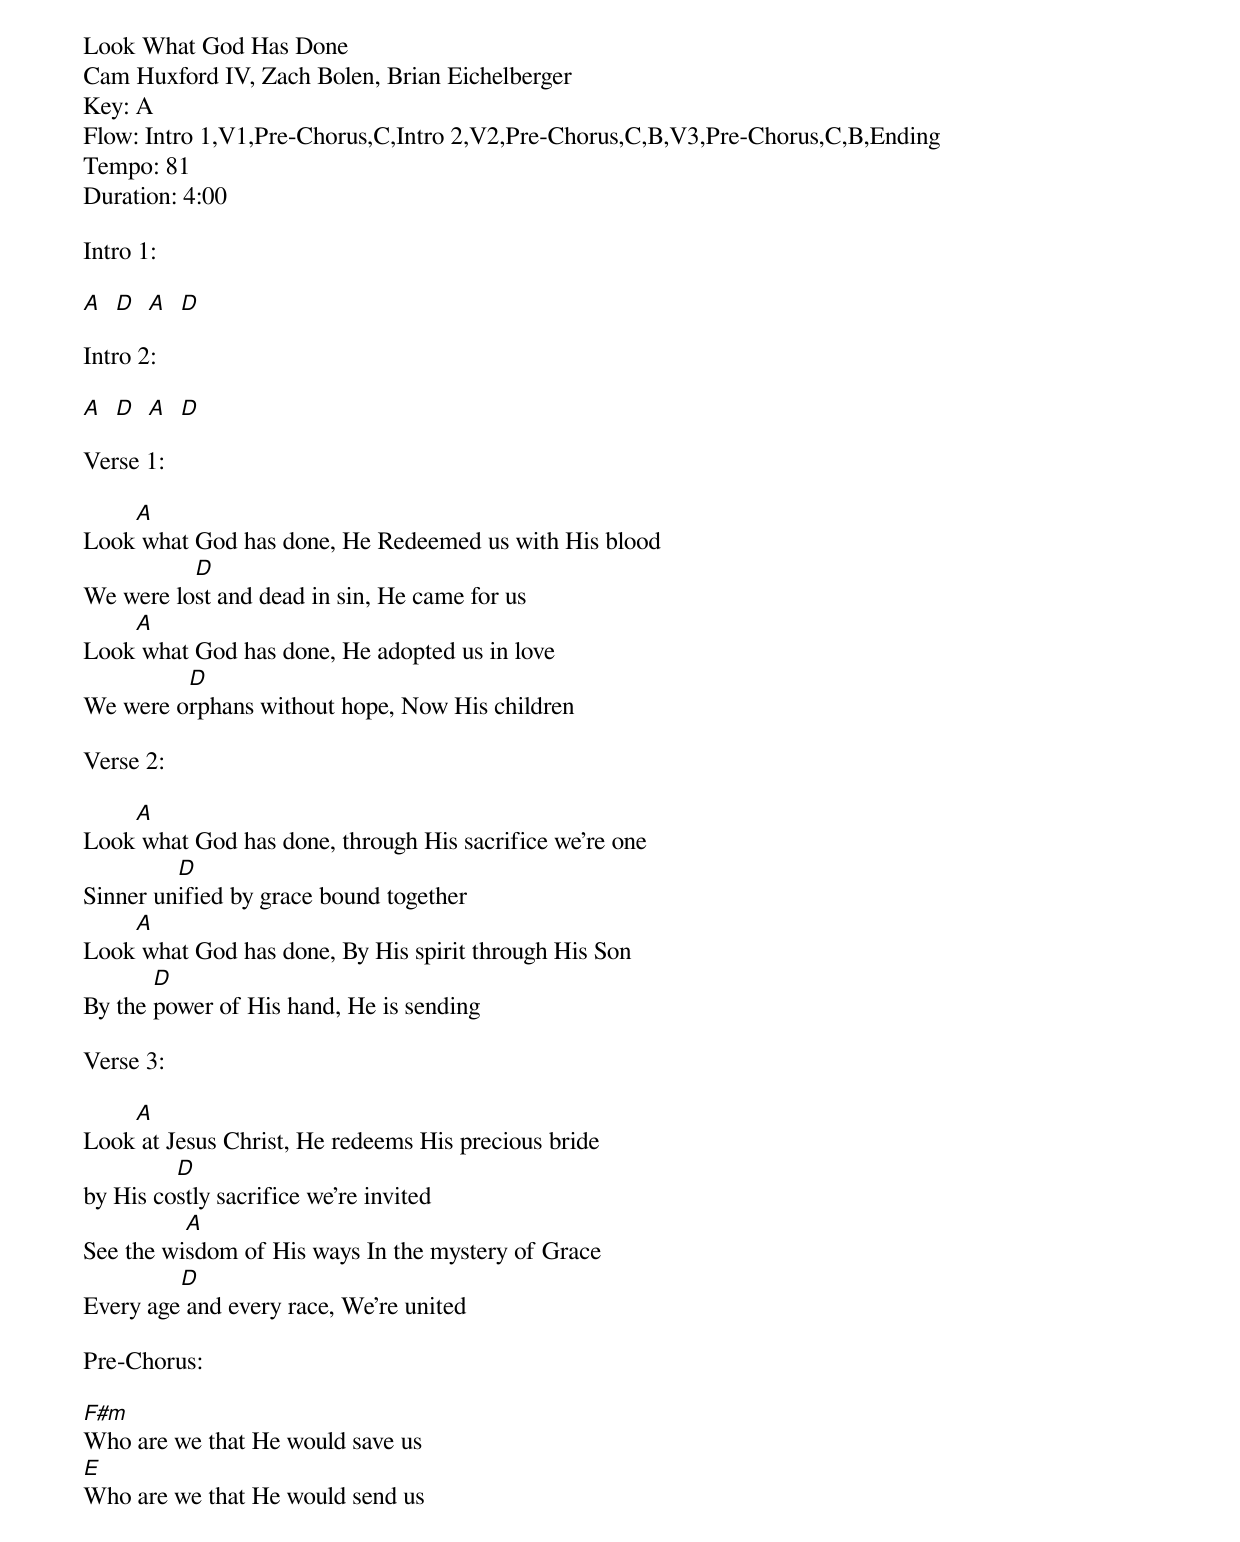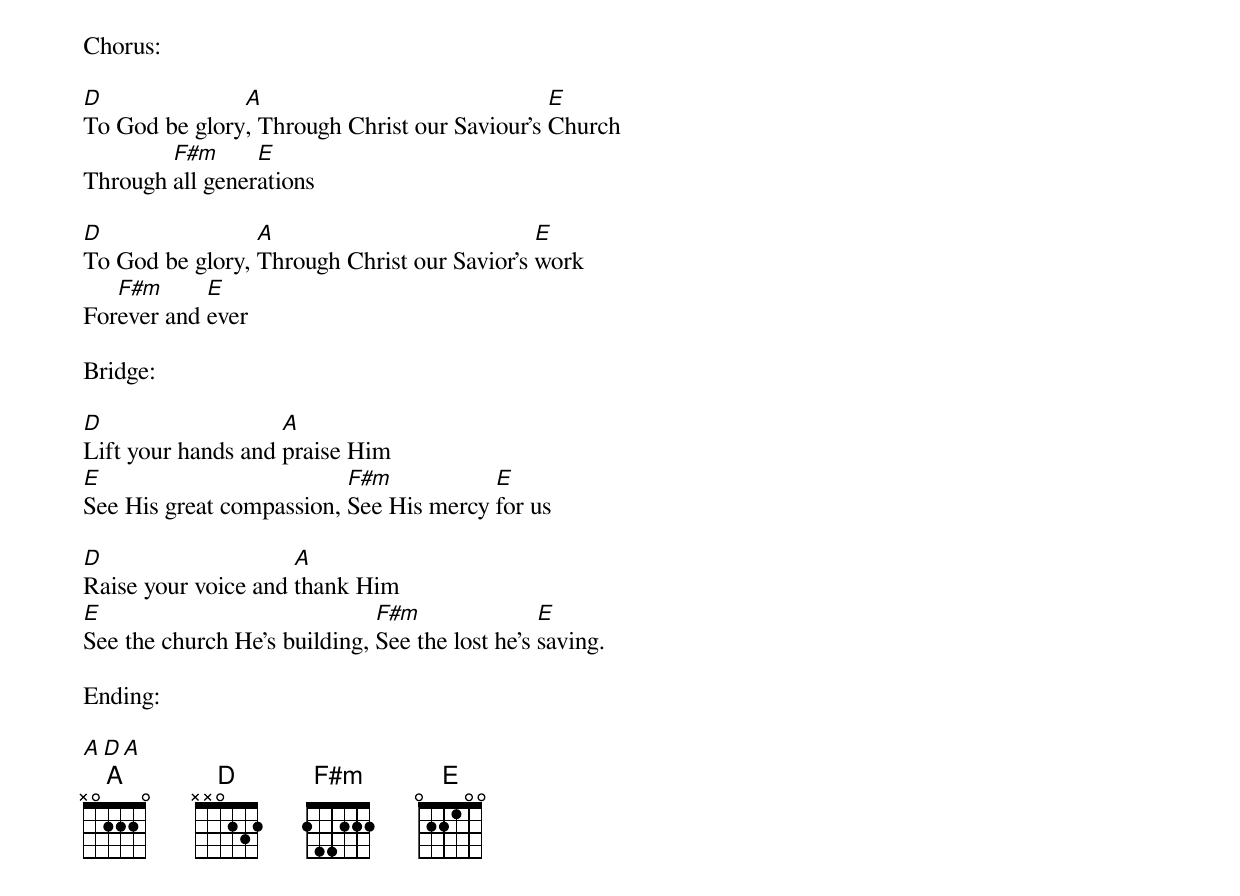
Look What God Has Done
Cam Huxford IV, Zach Bolen, Brian Eichelberger
Key: A
Flow: Intro 1,V1,Pre-Chorus,C,Intro 2,V2,Pre-Chorus,C,B,V3,Pre-Chorus,C,B,Ending
Tempo: 81
Duration: 4:00

Intro 1:

[A]  [D]  [A]  [D]

Intro 2:

[A]  [D]  [A]  [D]

Verse 1:

Look[A] what God has done, He Redeemed us with His blood
We were lo[D]st and dead in sin, He came for us
Look[A] what God has done, He adopted us in love
We were o[D]rphans without hope, Now His children

Verse 2:

Look[A] what God has done, through His sacrifice we're one
Sinner un[D]ified by grace bound together
Look[A] what God has done, By His spirit through His Son
By the [D]power of His hand, He is sending

Verse 3:

Look[A] at Jesus Christ, He redeems His precious bride
by His co[D]stly sacrifice we're invited
See the wi[A]sdom of His ways In the mystery of Grace
Every age[D] and every race, We're united

Pre-Chorus:

[F#m]Who are we that He would save us
[E]Who are we that He would send us

Chorus:

[D]To God be glory[A], Through Christ our Saviour's [E]Church
Through [F#m]all gener[E]ations

[D]To God be glory, [A]Through Christ our Savior's [E]work
For[F#m]ever and [E]ever

Bridge:

[D]Lift your hands and [A]praise Him
[E]See His great compassion, [F#m]See His mercy [E]for us

[D]Raise your voice and [A]thank Him
[E]See the church He's building, [F#m]See the lost he's [E]saving.

Ending:

[A][D][A]
